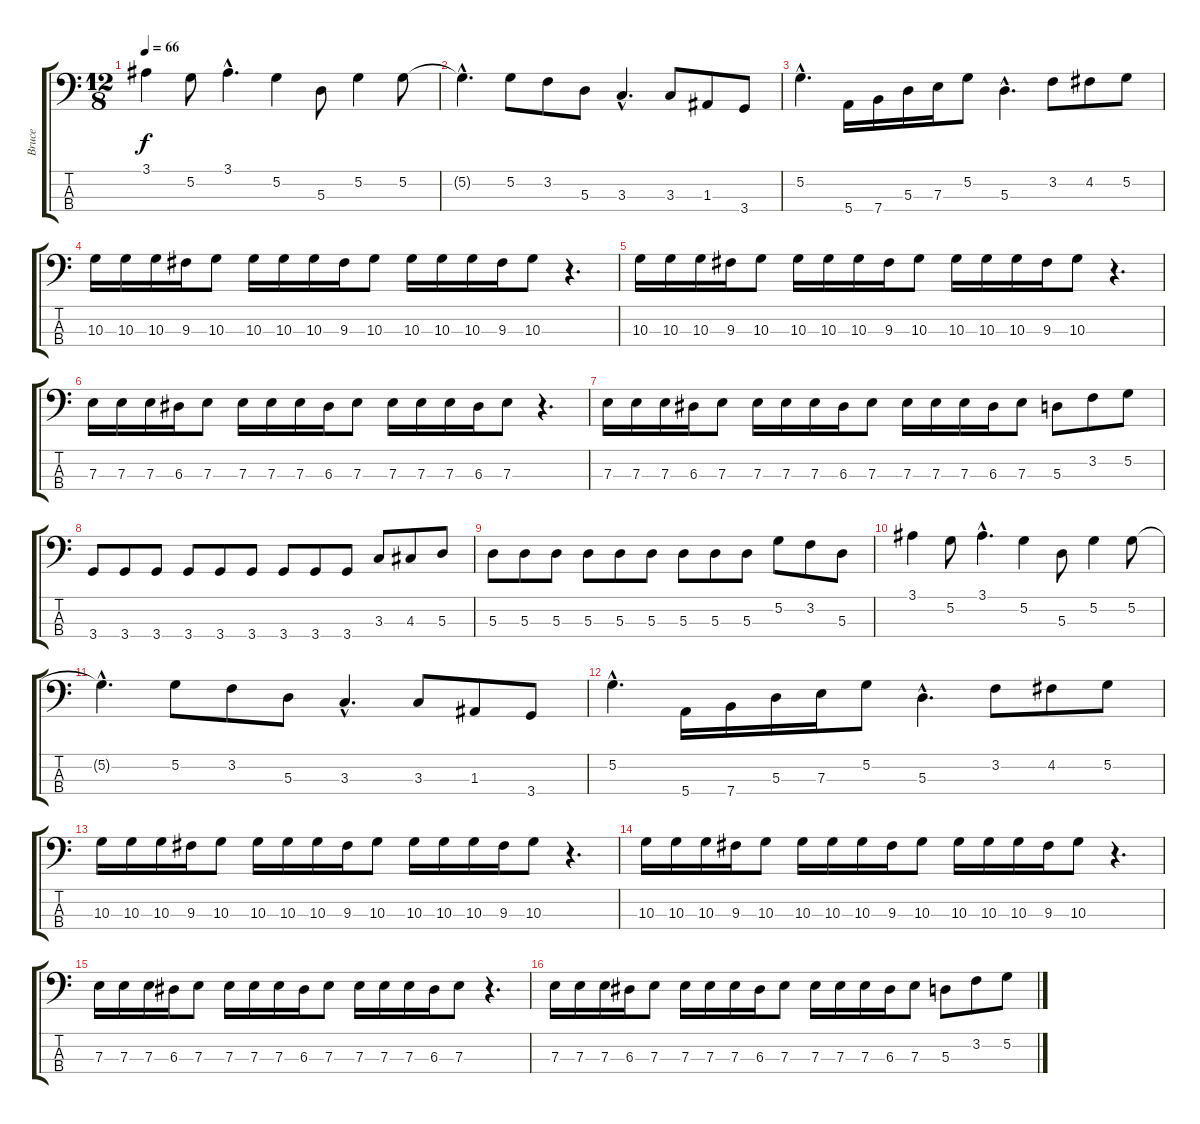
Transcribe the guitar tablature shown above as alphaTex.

\track ("Bruce" "Bruce") {instrument electricbassfinger}
\staff {score tabs}
\tuning (G2 D2 A1 E1) {hide}
\ts (12 8)
\tempo 66
\clef f4
\ks c
3.1.4{dy f} 5.2.8 3.1{hac}.4{d} 5.2.4 5.3.8 5.2.4 5.2.8 |
5.2{hac t}.4{d} 5.2.8 3.2.8 5.3.8 3.3{hac}.4{d} 3.3.8 1.3.8 3.4.8 |
5.2{hac}.4{d} 5.4.16 7.4.16 5.3.16 7.3.16 5.2.8 5.3{hac}.4{d} 3.2.8 4.2.8 5.2.8 |
10.3.16 10.3.16 10.3.16 9.3.16 10.3.8 10.3.16 10.3.16 10.3.16 9.3.16 10.3.8 10.3.16 10.3.16 10.3.16 9.3.16 10.3.8 r.4{d} |
10.3.16 10.3.16 10.3.16 9.3.16 10.3.8 10.3.16 10.3.16 10.3.16 9.3.16 10.3.8 10.3.16 10.3.16 10.3.16 9.3.16 10.3.8 r.4{d} |
7.3.16 7.3.16 7.3.16 6.3.16 7.3.8 7.3.16 7.3.16 7.3.16 6.3.16 7.3.8 7.3.16 7.3.16 7.3.16 6.3.16 7.3.8 r.4{d} |
7.3.16 7.3.16 7.3.16 6.3.16 7.3.8 7.3.16 7.3.16 7.3.16 6.3.16 7.3.8 7.3.16 7.3.16 7.3.16 6.3.16 7.3.8 5.3.8 3.2.8 5.2.8 |
3.4.8 3.4.8 3.4.8 3.4.8 3.4.8 3.4.8 3.4.8 3.4.8 3.4.8 3.3.8 4.3.8 5.3.8 |
5.3.8 5.3.8 5.3.8 5.3.8 5.3.8 5.3.8 5.3.8 5.3.8 5.3.8 5.2.8 3.2.8 5.3.8 |
3.1.4 5.2.8 3.1{hac}.4{d} 5.2.4 5.3.8 5.2.4 5.2.8 |
5.2{hac t}.4{d} 5.2.8 3.2.8 5.3.8 3.3{hac}.4{d} 3.3.8 1.3.8 3.4.8 |
5.2{hac}.4{d} 5.4.16 7.4.16 5.3.16 7.3.16 5.2.8 5.3{hac}.4{d} 3.2.8 4.2.8 5.2.8 |
10.3.16 10.3.16 10.3.16 9.3.16 10.3.8 10.3.16 10.3.16 10.3.16 9.3.16 10.3.8 10.3.16 10.3.16 10.3.16 9.3.16 10.3.8 r.4{d} |
10.3.16 10.3.16 10.3.16 9.3.16 10.3.8 10.3.16 10.3.16 10.3.16 9.3.16 10.3.8 10.3.16 10.3.16 10.3.16 9.3.16 10.3.8 r.4{d} |
7.3.16 7.3.16 7.3.16 6.3.16 7.3.8 7.3.16 7.3.16 7.3.16 6.3.16 7.3.8 7.3.16 7.3.16 7.3.16 6.3.16 7.3.8 r.4{d} |
7.3.16 7.3.16 7.3.16 6.3.16 7.3.8 7.3.16 7.3.16 7.3.16 6.3.16 7.3.8 7.3.16 7.3.16 7.3.16 6.3.16 7.3.8 5.3.8 3.2.8 5.2.8
